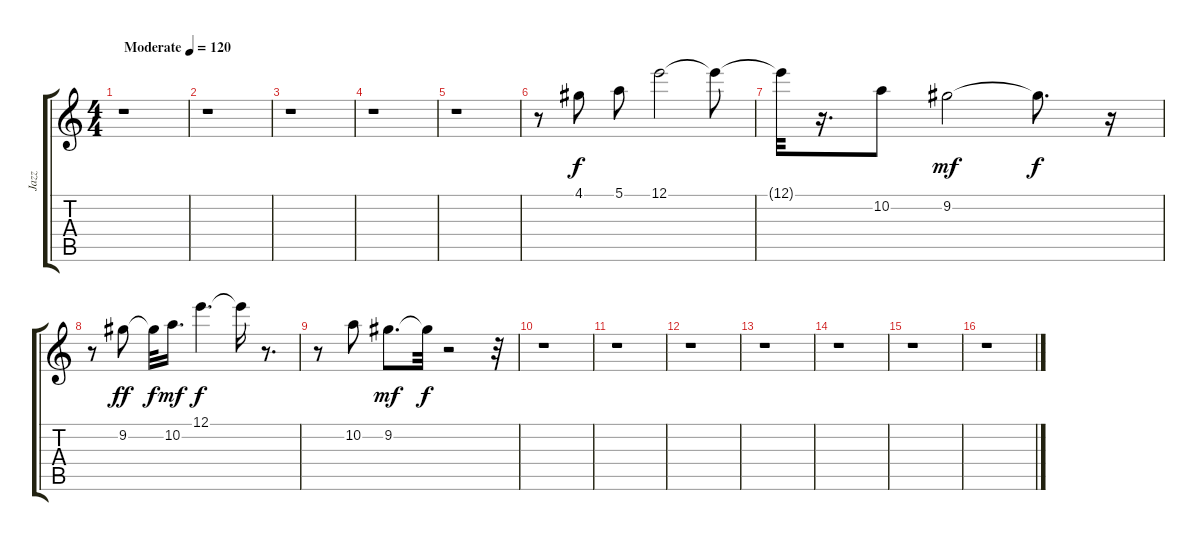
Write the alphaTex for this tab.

\track ("Jazz" "Jazz") {instrument electricguitarjazz}
\staff {score tabs}
\tuning (E4 B3 G3 D3 A2 E2) {hide}
\ts (4 4)
\tempo (120 "Moderate")
\clef g2
\ks c
r.1{dy f instrument electricguitarjazz} |
r.1 |
r.1 |
r.1 |
r.1 |
r.8 4.1.8 5.1.8 12.1.2 12.1{t}.8 |
12.1{t}.32 r.16{d} 10.2.8 9.2.2{dy mf} 9.2{t}.8{d dy f} r.16 |
r.8 9.2.8{dy ff} 9.2{t}.32{dy f} 10.2.16{d dy mf} 12.1.4{d dy f} 12.1{t}.16 r.8{d} |
r.8 10.2.8 9.2.8{d dy mf} 9.2{t}.32{dy f} r.2 r.32 |
r.1 |
r.1 |
r.1 |
r.1 |
r.1 |
r.1 |
r.1
